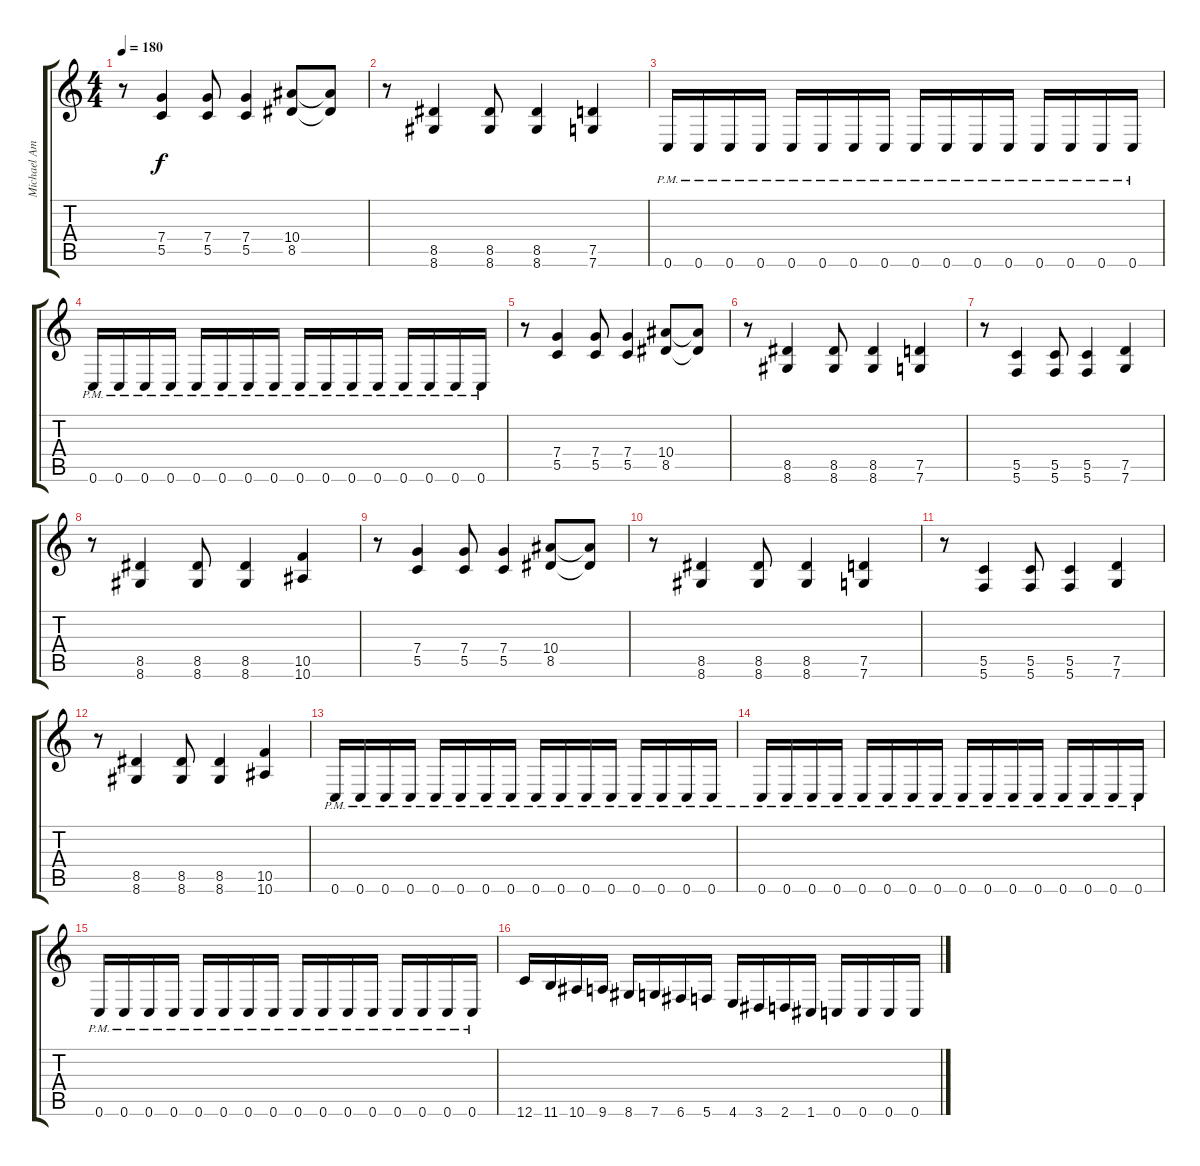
\track ("Michael Amott" "Michael Am") {instrument distortionguitar}
\staff {score tabs}
\tuning (D4 A3 F3 C3 G2 C2) {hide}
\ts (4 4)
\tempo 180
\clef g2
\ks c
r.8{dy f} (7.4 5.5).4 (7.4 5.5).8 (7.4 5.5).4 (10.4 8.5).8 (10.4{t} 8.5{t}).8 |
r.8 (8.5 8.6).4 (8.5 8.6).8 (8.5 8.6).4 (7.5 7.6).4 |
0.6{pm}.16 0.6{pm}.16 0.6{pm}.16 0.6{pm}.16 0.6{pm}.16 0.6{pm}.16 0.6{pm}.16 0.6{pm}.16 0.6{pm}.16 0.6{pm}.16 0.6{pm}.16 0.6{pm}.16 0.6{pm}.16 0.6{pm}.16 0.6{pm}.16 0.6{pm}.16 |
0.6{pm}.16 0.6{pm}.16 0.6{pm}.16 0.6{pm}.16 0.6{pm}.16 0.6{pm}.16 0.6{pm}.16 0.6{pm}.16 0.6{pm}.16 0.6{pm}.16 0.6{pm}.16 0.6{pm}.16 0.6{pm}.16 0.6{pm}.16 0.6{pm}.16 0.6{pm}.16 |
r.8 (7.4 5.5).4 (7.4 5.5).8 (7.4 5.5).4 (10.4 8.5).8 (10.4{t} 8.5{t}).8 |
r.8 (8.5 8.6).4 (8.5 8.6).8 (8.5 8.6).4 (7.5 7.6).4 |
r.8 (5.5 5.6).4 (5.5 5.6).8 (5.5 5.6).4 (7.5 7.6).4 |
r.8 (8.5 8.6).4 (8.5 8.6).8 (8.5 8.6).4 (10.5 10.6).4 |
r.8 (7.4 5.5).4 (7.4 5.5).8 (7.4 5.5).4 (10.4 8.5).8 (10.4{t} 8.5{t}).8 |
r.8 (8.5 8.6).4 (8.5 8.6).8 (8.5 8.6).4 (7.5 7.6).4 |
r.8 (5.5 5.6).4 (5.5 5.6).8 (5.5 5.6).4 (7.5 7.6).4 |
r.8 (8.5 8.6).4 (8.5 8.6).8 (8.5 8.6).4 (10.5 10.6).4 |
0.6{pm}.16 0.6{pm}.16 0.6{pm}.16 0.6{pm}.16 0.6{pm}.16 0.6{pm}.16 0.6{pm}.16 0.6{pm}.16 0.6{pm}.16 0.6{pm}.16 0.6{pm}.16 0.6{pm}.16 0.6{pm}.16 0.6{pm}.16 0.6{pm}.16 0.6{pm}.16 |
0.6{pm}.16 0.6{pm}.16 0.6{pm}.16 0.6{pm}.16 0.6{pm}.16 0.6{pm}.16 0.6{pm}.16 0.6{pm}.16 0.6{pm}.16 0.6{pm}.16 0.6{pm}.16 0.6{pm}.16 0.6{pm}.16 0.6{pm}.16 0.6{pm}.16 0.6{pm}.16 |
0.6{pm}.16 0.6{pm}.16 0.6{pm}.16 0.6{pm}.16 0.6{pm}.16 0.6{pm}.16 0.6{pm}.16 0.6{pm}.16 0.6{pm}.16 0.6{pm}.16 0.6{pm}.16 0.6{pm}.16 0.6{pm}.16 0.6{pm}.16 0.6{pm}.16 0.6{pm}.16 |
12.6.16 11.6.16 10.6.16 9.6.16 8.6.16 7.6.16 6.6.16 5.6.16 4.6.16 3.6.16 2.6.16 1.6.16 0.6.16 0.6.16 0.6.16 0.6.16
